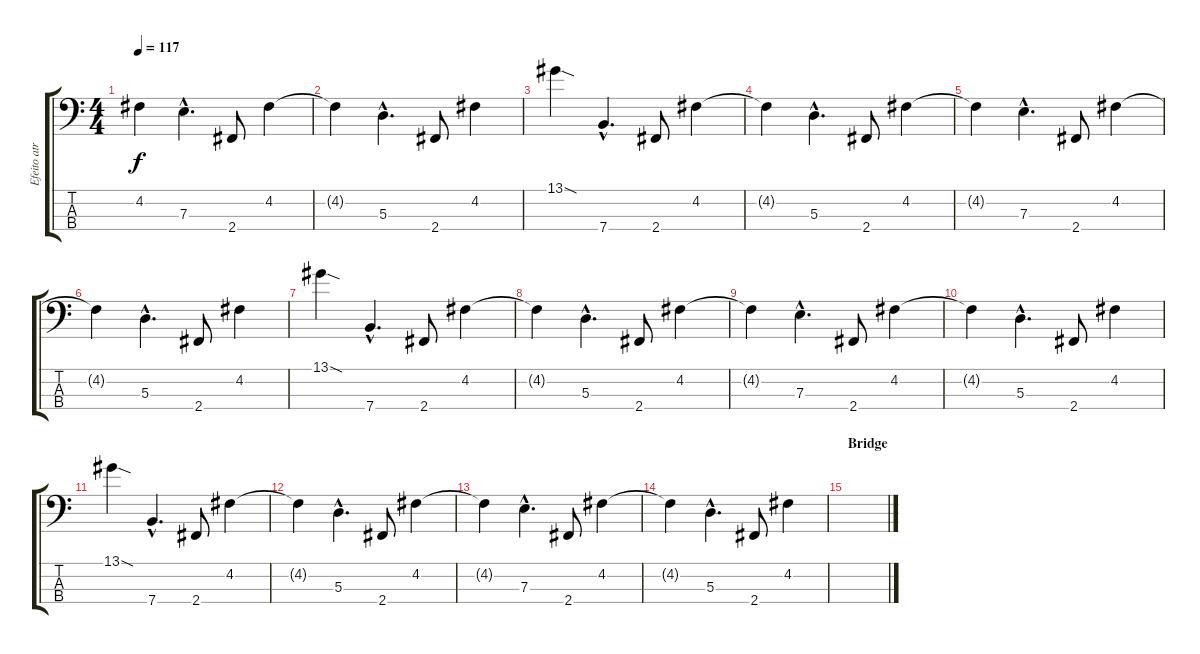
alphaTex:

\track ("Efeito atraso" "Efeito atr") {instrument electricbassfinger}
\staff {score tabs}
\tuning (G2 D2 A1 E1) {hide}
\ts (4 4)
\tempo 117
\clef f4
\ks c
4.2{t}.4{dy f} 7.3{hac}.4{d} 2.4.8 4.2.4 |
4.2{t}.4 5.3{hac}.4{d} 2.4.8 4.2.4 |
13.1{sod}.4 7.4{hac}.4{d} 2.4.8 4.2.4 |
4.2{t}.4 5.3{hac}.4{d} 2.4.8 4.2.4 |
4.2{t}.4 7.3{hac}.4{d} 2.4.8 4.2.4 |
4.2{t}.4 5.3{hac}.4{d} 2.4.8 4.2.4 |
13.1{sod}.4 7.4{hac}.4{d} 2.4.8 4.2.4 |
4.2{t}.4 5.3{hac}.4{d} 2.4.8 4.2.4 |
4.2{t}.4 7.3{hac}.4{d} 2.4.8 4.2.4 |
4.2{t}.4 5.3{hac}.4{d} 2.4.8 4.2.4 |
13.1{sod}.4 7.4{hac}.4{d} 2.4.8 4.2.4 |
4.2{t}.4 5.3{hac}.4{d} 2.4.8 4.2.4 |
4.2{t}.4 7.3{hac}.4{d} 2.4.8 4.2.4 |
4.2{t}.4 5.3{hac}.4{d} 2.4.8 4.2.4 |
\section ("" "Bridge")
